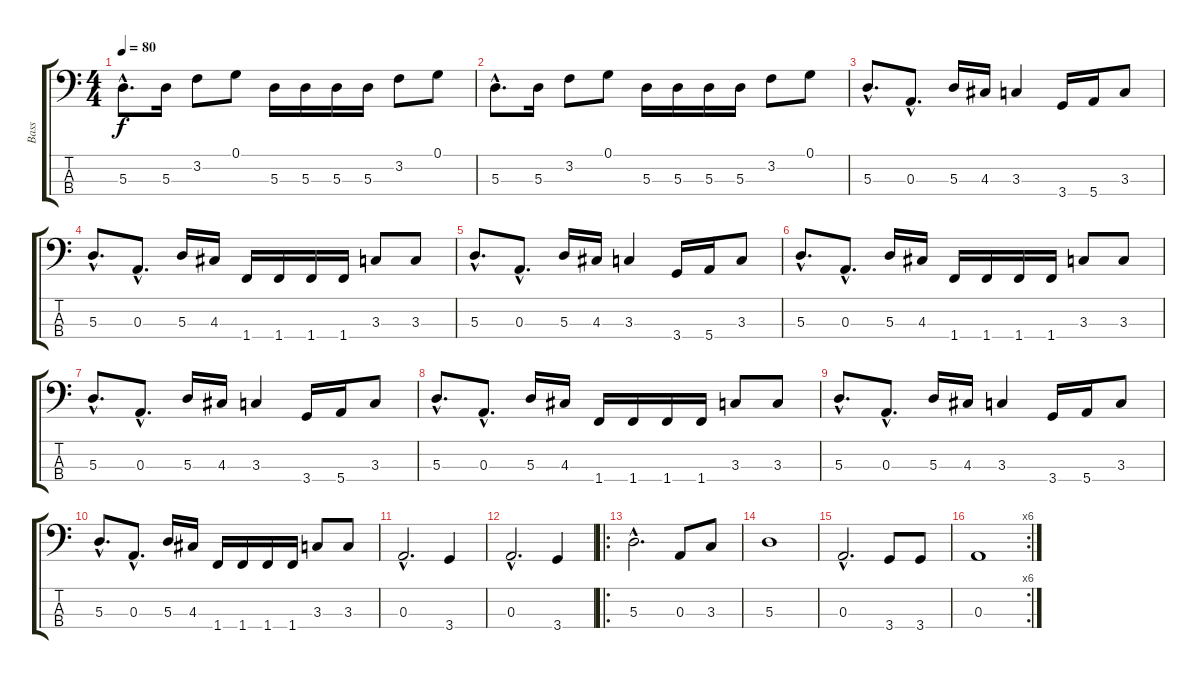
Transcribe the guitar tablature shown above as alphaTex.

\track ("Bass" "Bass") {instrument electricbassfinger}
\staff {score tabs}
\tuning (G2 D2 A1 E1) {hide}
\ts (4 4)
\tempo 80
\clef f4
\ks c
5.3{hac}.8{d dy f} 5.3.16 3.2.8 0.1.8 5.3.16 5.3.16 5.3.16 5.3.16 3.2.8 0.1.8 |
5.3{hac}.8{d} 5.3.16 3.2.8 0.1.8 5.3.16 5.3.16 5.3.16 5.3.16 3.2.8 0.1.8 |
5.3{hac}.8{d} 0.3{hac}.8{d} 5.3.16 4.3.16 3.3.4 3.4.16 5.4.16 3.3.8 |
5.3{hac}.8{d} 0.3{hac}.8{d} 5.3.16 4.3.16 1.4.16 1.4.16 1.4.16 1.4.16 3.3.8 3.3.8 |
5.3{hac}.8{d} 0.3{hac}.8{d} 5.3.16 4.3.16 3.3.4 3.4.16 5.4.16 3.3.8 |
5.3{hac}.8{d} 0.3{hac}.8{d} 5.3.16 4.3.16 1.4.16 1.4.16 1.4.16 1.4.16 3.3.8 3.3.8 |
5.3{hac}.8{d} 0.3{hac}.8{d} 5.3.16 4.3.16 3.3.4 3.4.16 5.4.16 3.3.8 |
5.3{hac}.8{d} 0.3{hac}.8{d} 5.3.16 4.3.16 1.4.16 1.4.16 1.4.16 1.4.16 3.3.8 3.3.8 |
5.3{hac}.8{d} 0.3{hac}.8{d} 5.3.16 4.3.16 3.3.4 3.4.16 5.4.16 3.3.8 |
5.3{hac}.8{d} 0.3{hac}.8{d} 5.3.16 4.3.16 1.4.16 1.4.16 1.4.16 1.4.16 3.3.8 3.3.8 |
0.3{hac}.2{d} 3.4.4 |
0.3{hac}.2{d} 3.4.4 |
\ro
5.3{hac}.2{d} 0.3.8 3.3.8 |
5.3.1 |
0.3{hac}.2{d} 3.4.8 3.4.8 |
\rc 6
0.3.1
